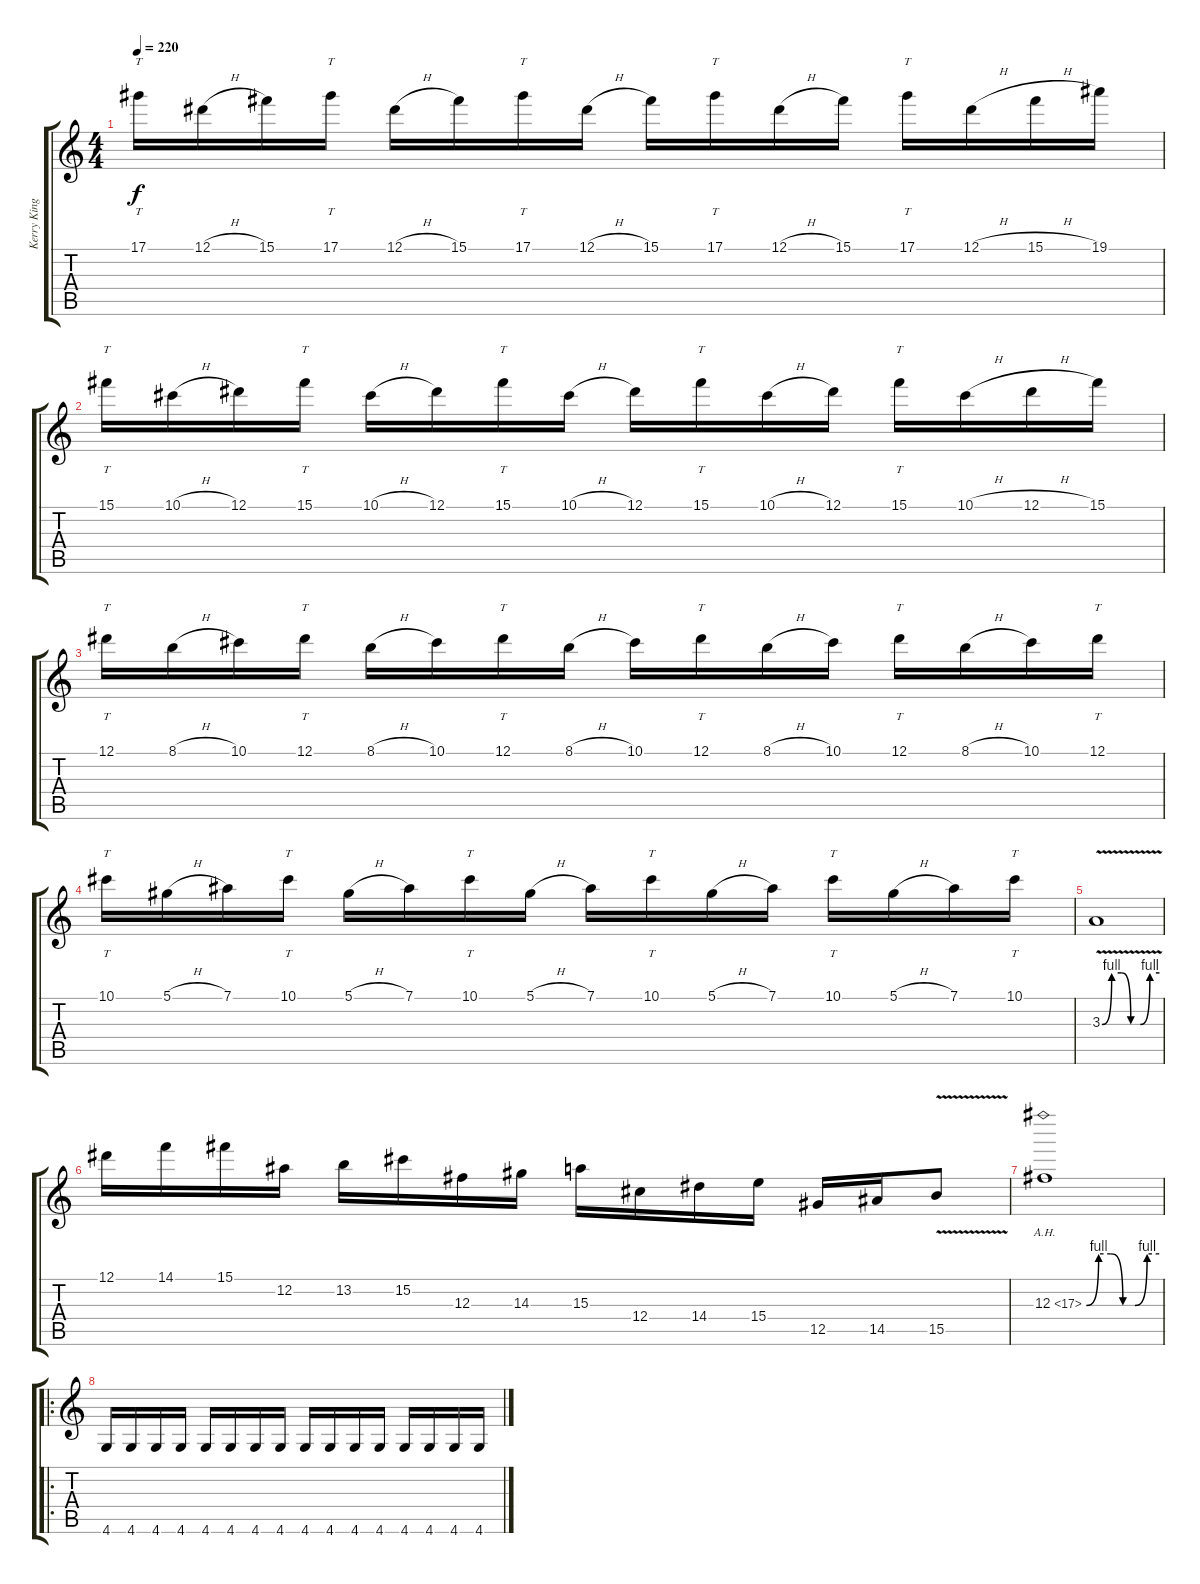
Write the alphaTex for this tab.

\track ("Kerry King" "Kerry King") {instrument distortionguitar}
\staff {score tabs}
\tuning (Eb4 Bb3 Gb3 Db3 Ab2 Eb2) {hide}
\ts (4 4)
\tempo 220
\clef g2
\ks c
17.1.16{tt dy f} 12.1{h}.16 15.1.16 17.1.16{tt} 12.1{h}.16 15.1.16 17.1.16{tt} 12.1{h}.16 15.1.16 17.1.16{tt} 12.1{h}.16 15.1.16 17.1.16{tt} 12.1{h}.16 15.1{h}.16 19.1.16 |
15.1.16{tt} 10.1{h}.16 12.1.16 15.1.16{tt} 10.1{h}.16 12.1.16 15.1.16{tt} 10.1{h}.16 12.1.16 15.1.16{tt} 10.1{h}.16 12.1.16 15.1.16{tt} 10.1{h}.16 12.1{h}.16 15.1.16 |
12.1.16{tt} 8.1{h}.16 10.1.16 12.1.16{tt} 8.1{h}.16 10.1.16 12.1.16{tt} 8.1{h}.16 10.1.16 12.1.16{tt} 8.1{h}.16 10.1.16 12.1.16{tt} 8.1{h}.16 10.1.16 12.1.16{tt} |
10.1.16{tt} 5.1{h}.16 7.1.16 10.1.16{tt} 5.1{h}.16 7.1.16 10.1.16{tt} 5.1{h}.16 7.1.16 10.1.16{tt} 5.1{h}.16 7.1.16 10.1.16{tt} 5.1{h}.16 7.1.16 10.1.16{tt} |
3.3{be (custom 0 0 10 4 20 4 30 0 40 0 50 4 60 4) v}.1 |
12.1.16 14.1.16 15.1.16 12.2.16 13.2.16 15.2.16 12.3.16 14.3.16 15.3.16 12.4.16 14.4.16 15.4.16 12.5.16 14.5.16 15.5{v}.8 |
12.3{be (custom 0 0 10 4 20 4 30 0 40 0 50 4 60 4) ah 5}.1 |
\ro
4.6.16 4.6.16 4.6.16 4.6.16 4.6.16 4.6.16 4.6.16 4.6.16 4.6.16 4.6.16 4.6.16 4.6.16 4.6.16 4.6.16 4.6.16 4.6.16
